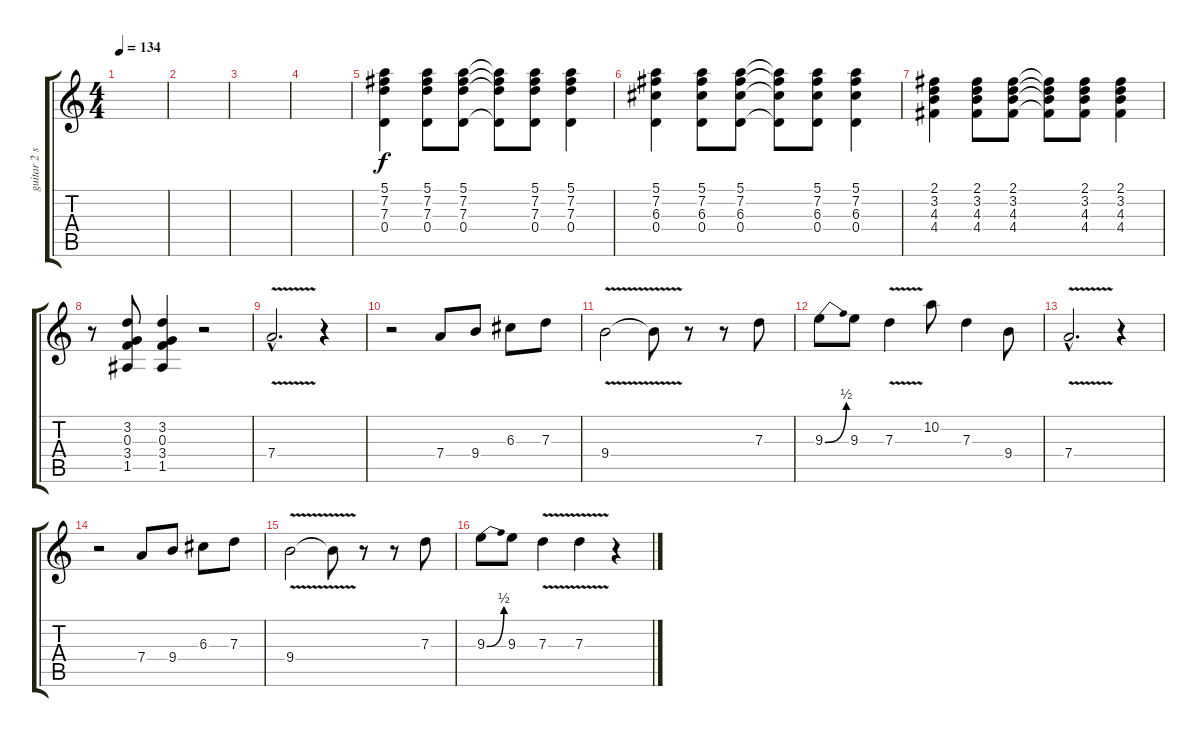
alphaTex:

\track ("guitar 2 std tuning" "guitar 2 s") {instrument overdrivenguitar}
\staff {score tabs}
\tuning (E4 B3 G3 D3 A2 E2) {hide}
\ts (4 4)
\tempo 134
\clef g2
\ks c
|
|
|
|
(5.1 7.2 7.3 0.4).4 (5.1 7.2 7.3 0.4).8 (5.1 7.2 7.3 0.4).8 (5.1{t} 7.2{t} 7.3{t} 0.4{t}).8 (5.1 7.2 7.3 0.4).8 (5.1 7.2 7.3 0.4).4 |
(5.1 7.2 6.3 0.4).4 (5.1 7.2 6.3 0.4).8 (5.1 7.2 6.3 0.4).8 (5.1{t} 7.2{t} 6.3{t} 0.4{t}).8 (5.1 7.2 6.3 0.4).8 (5.1 7.2 6.3 0.4).4 |
(2.1 3.2 4.3 4.4).4 (2.1 3.2 4.3 4.4).8 (2.1 3.2 4.3 4.4).8 (2.1{t} 3.2{t} 4.3{t} 4.4{t}).8 (2.1 3.2 4.3 4.4).8 (2.1 3.2 4.3 4.4).4 |
r.8 (3.2 0.3 3.4 1.5).8 (3.2 0.3 3.4 1.5).4 r.2 |
7.4{v hac}.2{d} r.4 |
r.2 7.4.8 9.4.8 6.3.8 7.3.8 |
9.4{v}.2 9.4{t}.8 r.8 r.8 7.3.8 |
9.3{be (bend 0 0 60 2)}.8 9.3.8 7.3{v}.4 10.2.8 7.3.4 9.4.8 |
7.4{v hac}.2{d} r.4 |
r.2 7.4.8 9.4.8 6.3.8 7.3.8 |
9.4{v}.2 9.4{t}.8 r.8 r.8 7.3.8 |
9.3{be (bend 0 0 60 2)}.8 9.3.8 7.3{v}.4 7.3{v}.4 r.4
